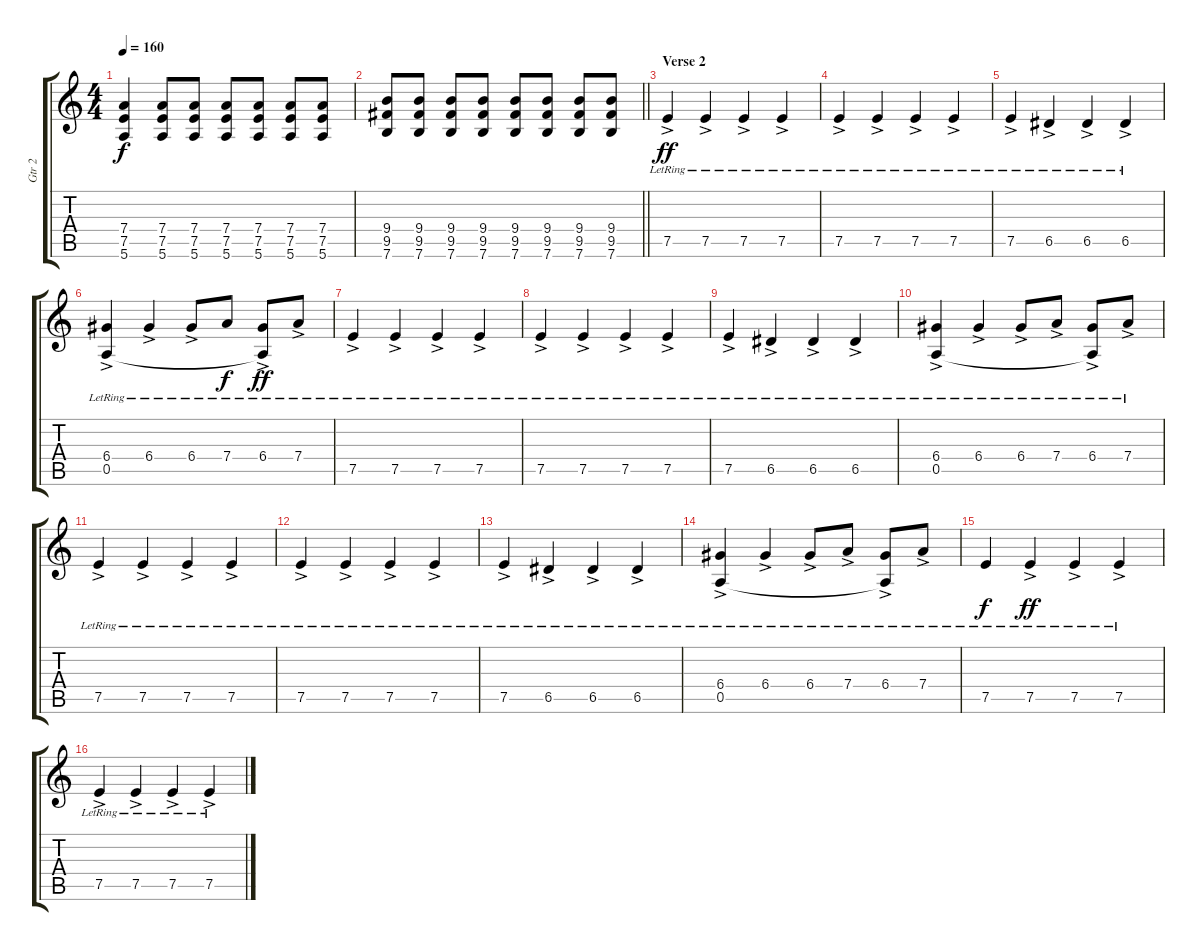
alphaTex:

\track ("Gtr 2" "Gtr 2") {instrument distortionguitar}
\staff {score tabs}
\tuning (E4 B3 G3 D3 A2 E2) {hide}
\ts (4 4)
\tempo 160
\clef g2
\ks c
(7.4 7.5 5.6).4{dy f} (7.4 7.5 5.6).8 (7.4 7.5 5.6).8 (7.4 7.5 5.6).8 (7.4 7.5 5.6).8 (7.4 7.5 5.6).8 (7.4 7.5 5.6).8 |
\barLineRight lightlight
(9.4 9.5 7.6).8 (9.4 9.5 7.6).8 (9.4 9.5 7.6).8 (9.4 9.5 7.6).8 (9.4 9.5 7.6).8 (9.4 9.5 7.6).8 (9.4 9.5 7.6).8 (9.4 9.5 7.6).8 |
\section ("" "Verse 2")
7.5{ac lr}.4{dy ff instrument electricguitarjazz} 7.5{ac lr}.4 7.5{ac lr}.4 7.5{ac lr}.4 |
7.5{ac lr}.4 7.5{ac lr}.4 7.5{ac lr}.4 7.5{ac lr}.4 |
7.5{ac lr}.4 6.5{ac lr}.4 6.5{ac lr}.4 6.5{ac lr}.4 |
(6.4{ac lr} 0.5).4 6.4{ac lr}.4 6.4{ac lr}.8 7.4{lr}.8{dy f} (6.4{ac lr} 0.5{t}).8{dy ff} 7.4{ac lr}.8 |
7.5{ac lr}.4 7.5{ac lr}.4 7.5{ac lr}.4 7.5{ac lr}.4 |
7.5{ac lr}.4 7.5{ac lr}.4 7.5{ac lr}.4 7.5{ac lr}.4 |
7.5{ac lr}.4 6.5{ac lr}.4 6.5{ac lr}.4 6.5{ac lr}.4 |
(6.4{ac lr} 0.5{ac}).4 6.4{ac lr}.4 6.4{ac lr}.8 7.4{ac lr}.8 (6.4{ac lr} 0.5{t}).8 7.4{ac lr}.8 |
7.5{ac lr}.4 7.5{ac lr}.4 7.5{ac lr}.4 7.5{ac lr}.4 |
7.5{ac lr}.4 7.5{ac lr}.4 7.5{ac lr}.4 7.5{ac lr}.4 |
7.5{ac lr}.4 6.5{ac lr}.4 6.5{ac lr}.4 6.5{ac lr}.4 |
(6.4{ac lr} 0.5{ac}).4 6.4{ac lr}.4 6.4{ac lr}.8 7.4{ac lr}.8 (6.4{ac lr} 0.5{t}).8 7.4{ac lr}.8 |
7.5{lr}.4{dy f} 7.5{ac lr}.4{dy ff} 7.5{ac lr}.4 7.5{ac lr}.4 |
7.5{ac lr}.4 7.5{ac lr}.4 7.5{ac lr}.4 7.5{ac lr}.4
